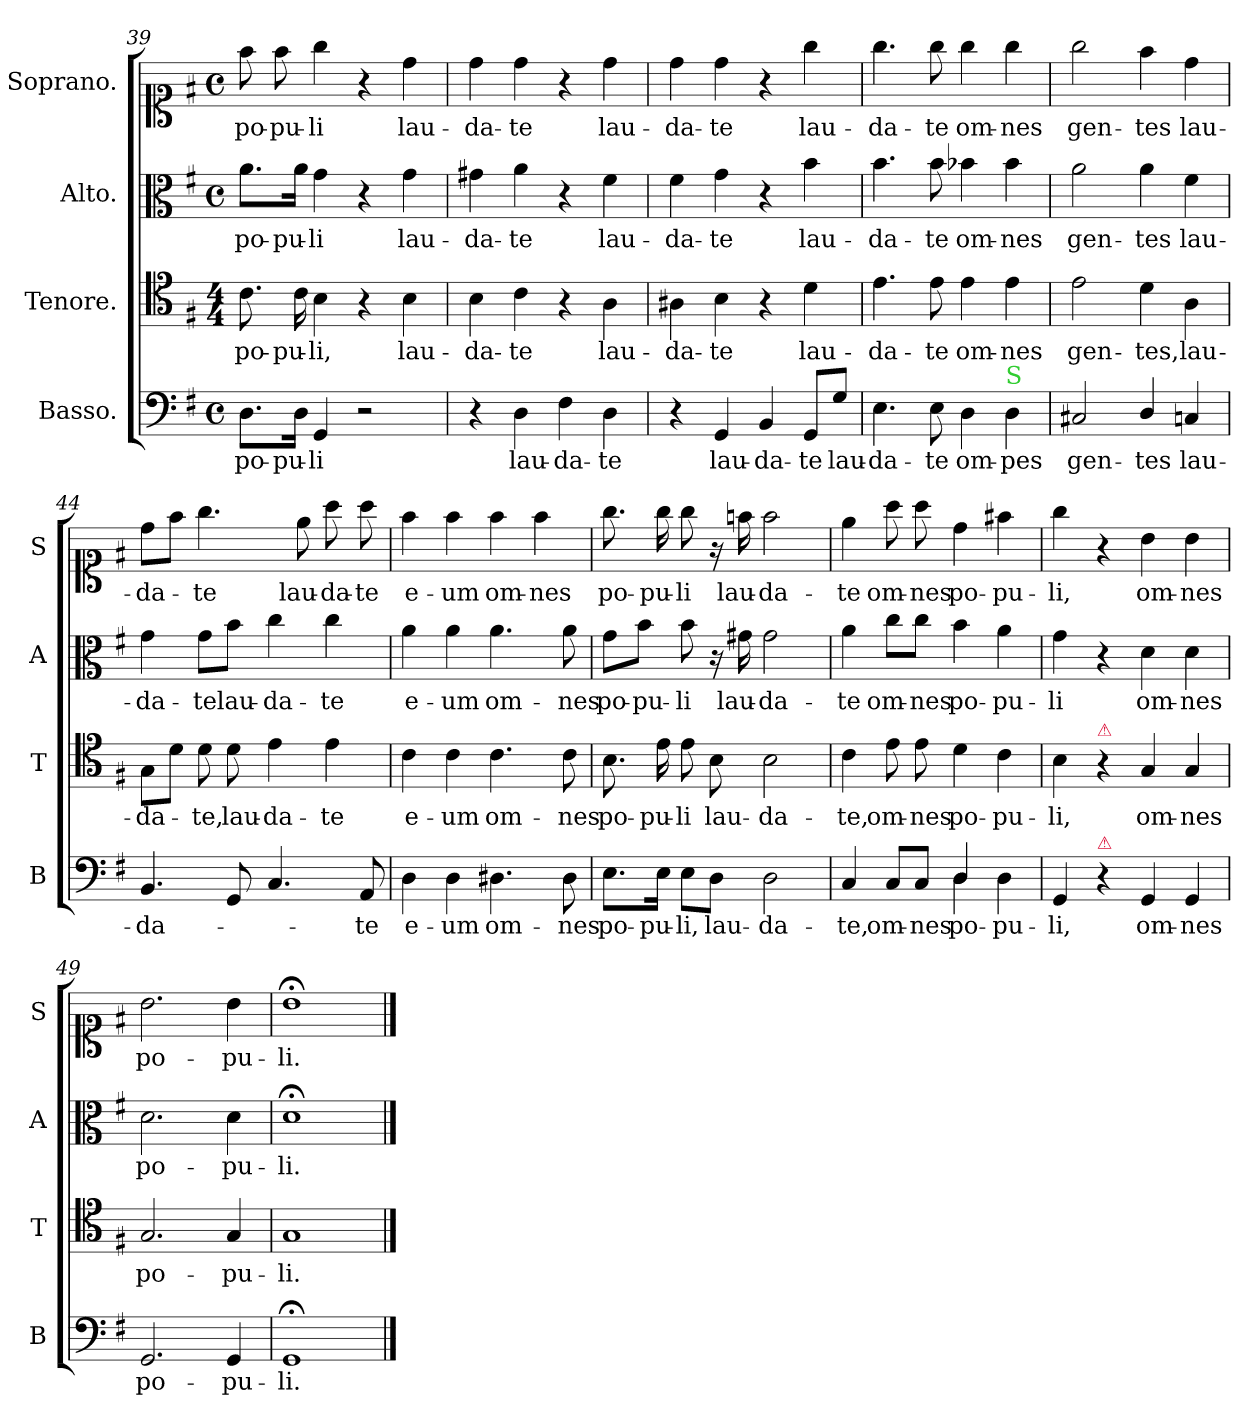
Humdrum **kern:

**kern	**text	**kern	**text	**kern	**text	**kern	**text
*part4	*part4	*part3	*part3	*part2	*part2	*part1	*part1
*staff4	*staff4	*staff3	*staff3	*staff2	*staff2	*staff1	*staff1
*I"Basso.	*	*I"Tenore.	*	*I"Alto.	*	*I"Soprano.	*
*I'B	*	*I'T	*	*I'A	*	*I'S	*
*clefF4	*	*clefC4	*	*clefC3	*	*clefC1	*
*k[f#]	*	*k[f#]	*	*k[f#]	*	*k[f#]	*
*M4/4	*	*M4/4	*	*M4/4	*	*M4/4	*
*met(c)	*	*	*	*met(c)	*	*met(c)	*
=39	=39	=39	=39	=39	=39	=39	=39
8.D\L	po-	8.c\	po-	8.a\L	po-	8ff#\	po-
.	.	.	.	.	.	8ff#\	-pu-
16D\Jk	-pu-	16c\	-pu-	16a\Jk	-pu-	.	.
4GG/	-li	4B\	-li,	4g\	-li	4gg\	-li
2r	.	4r	.	4r	.	4r	.
.	.	4B\	lau-	4g\	lau-	4dd\	lau-
=40	=40	=40	=40	=40	=40	=40	=40
4r	.	4B\	-da-	4g#X\	-da-	4dd\	-da-
4D\	lau-	4c\	-te	4a\	-te	4dd\	-te
4F#\	-da-	4r	.	4r	.	4r	.
4D\	-te	4A\	lau-	4f#\	lau-	4dd\	lau-
=41	=41	=41	=41	=41	=41	=41	=41
4r	.	4A#X\	-da-	4f#\	-da-	4dd\	-da-
4GG/	lau-	4B\	-te	4g\	-te	4dd\	-te
4BB/	-da-	4r	.	4r	.	4r	.
8GG/L	-te	4d\	lau-	4b\	lau-	4gg\	lau-
8G/J	lau-	.	.	.	.	.	.
=42	=42	=42	=42	=42	=42	=42	=42
4.E\	-da-	4.e\	-da-	4.b\	-da-	4.gg\	-da-
8E\	-te	8e\	-te	8b\	-te	8gg\	-te
4D\	om-	4e\	om-	4b-X\	om-	4gg\	om-
!LO:TX:a:color=limegreen:t=S	!	!	!	!	!	!	!
4D\	-pes	4e\	-nes	4b-\	-nes	4gg\	-nes
=43	=43	=43	=43	=43	=43	=43	=43
2C#X/	gen-	2e\	gen-	2a\	gen-	2gg\	gen-
4D/	-tes	4d\	-tes,	4a\	-tes	4ff#\	-tes
4Cn/	lau-	4A\	lau-	4f#\	lau-	4dd\	lau-
=44	=44	=44	=44	=44	=44	=44	=44
4.BB/	-da-	8G\L	-da-	4g\	-da-	8dd\L	-da-
.	.	8d\J	.	.	.	8ff#\J	.
.	.	8d\	-te,	8g\L	-te	4.gg\	-te
8GG/	.	8d\	lau-	8b\J	lau-	.	.
4.C/	.	4e\	-da-	4cc\	-da-	.	.
.	.	.	.	.	.	8ee\	lau-
.	.	4e\	-te	4cc\	-te	8aa\	-da-
8AA/	-te	.	.	.	.	8aa\	-te
=45	=45	=45	=45	=45	=45	=45	=45
4D\	e-	4c\	e-	4a\	e-	4ff#\	e-
4D\	-um	4c\	-um	4a\	-um	4ff#\	-um
4.D#X\	om-	4.c\	om-	4.a\	om-	4ff#\	om-
.	.	.	.	.	.	4ff#\	-nes
8D#\	-nes	8c\	-nes	8a\	-nes	.	.
=46	=46	=46	=46	=46	=46	=46	=46
8.E\L	po-	8.B\	po-	8g\L	po-	8.gg\	po-
.	.	.	.	8b\J	-pu-	.	.
16E\Jk	-pu-	16e\	-pu-	.	.	16gg\	-pu-
8E\L	-li,	8e\	-li	8b\	-li	8gg\	-li
8D\J	lau-	8B\	lau-	16r	.	16r	.
.	.	.	.	16g#X\	lau-	16ffn\	lau-
2D\	-da-	2B\	-da-	2g#\	-da-	2ff\	-da-
=47	=47	=47	=47	=47	=47	=47	=47
*^	*	*	*	*	*	*	*
4C/	4ryy	-te,	4c\	-te,	4a\	-te	4ee\	-te
8C/L	4ryy	om-	8e\	om-	8cc\L	om-	8aa\	om-
8C/J	.	-nes	8e\	-nes	8cc\J	-nes	8aa\	-nes
4D/	4D\	po-	4d\	po-	4b\	po-	4dd\	po-
4D\	4ryy	-pu-	4c\	-pu-	4a\	-pu-	4ff#X\	-pu-
*v	*v	*	*	*	*	*	*	*
=48	=48	=48	=48	=48	=48	=48	=48
4GG/	-li,	4B\	-li,	4g\	-li	4gg\	-li,
!	!	!LO:TX:a:color=crimson:t=⚠	!	!	!	!	!
!LO:TX:a:color=crimson:t=⚠	!	!	!	!	!	!	!
4r	.	4r	.	4r	.	4r	.
4GG/	om-	4G/	om-	4d\	om-	4b\	om-
4GG/	-nes	4G/	-nes	4d\	-nes	4b\	-nes
=49	=49	=49	=49	=49	=49	=49	=49
2.GG/	po-	2.G/	po-	2.d\	po-	2.b\	po-
4GG/	-pu-	4G/	-pu-	4d\	-pu-	4b\	-pu-
=50	=50	=50	=50	=50	=50	=50	=50
1GG;<	-li.	1G	-li.	1d;<	-li.	1b;<	-li.
==	==	==	==	==	==	==	==
*-	*-	*-	*-	*-	*-	*-	*-
